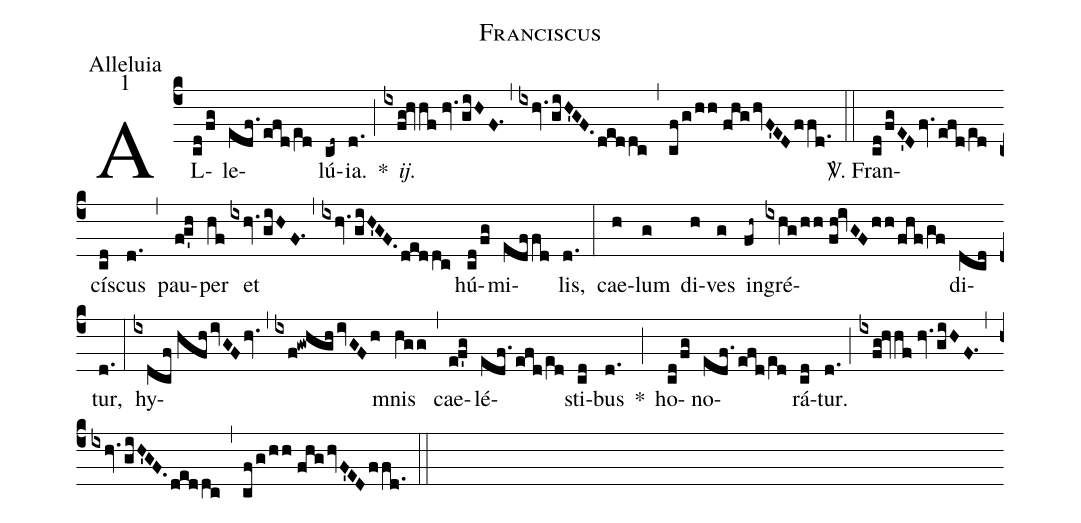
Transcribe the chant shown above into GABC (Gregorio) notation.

name:Franciscus;
office-part:Alleluia;
mode:1;
%%
(c4) AL(cd/fg)le(edf./efd/e[ll:1]d)lú(cd~){ia}.(d.) *(;) <i>ij.</i>(ixfg!hvhf//hv.giHF.1) (,) (ixhv.giH'GF.deddc) (,) (cf/g/hh//fhghvF'EDffd.) (::) <sp>V/</sp>. Fran(cd/fgE'Dfv.efd/e[ll:1]d)cís(cd)cus(d.) (,) pau(fg'h)per(hf) et(ixhv.giHF.1) (,) (ixhv.giH'GF.deddc) hú(cd/fg)mi(edffd)lis,(d.) (:) cae(h)lum(g) di(h)ves(g) in(fh~)gré(ixhg/hh//fh!ivGFhh/fhf/gf)di(dcd)tur,(d.) (:) hy(ixdcf//hfhivGFhv.)(,)(ixf!gwhghivGFh)mnis(hgg) (,) cae(ef'g)lé(edf./efd/e[ll:1]d)sti(cd)bus(d.) *(;) ho(cd/fg)no(edf./efd/e[ll:1]d)rá(cd)tur.(d.) (;) (ixfg!hvhf//hv.giHF.1) (,) (ixhv.giH'GF.deddc) (,) (cf/g/hh//fhghvF'EDffd.) (::)
